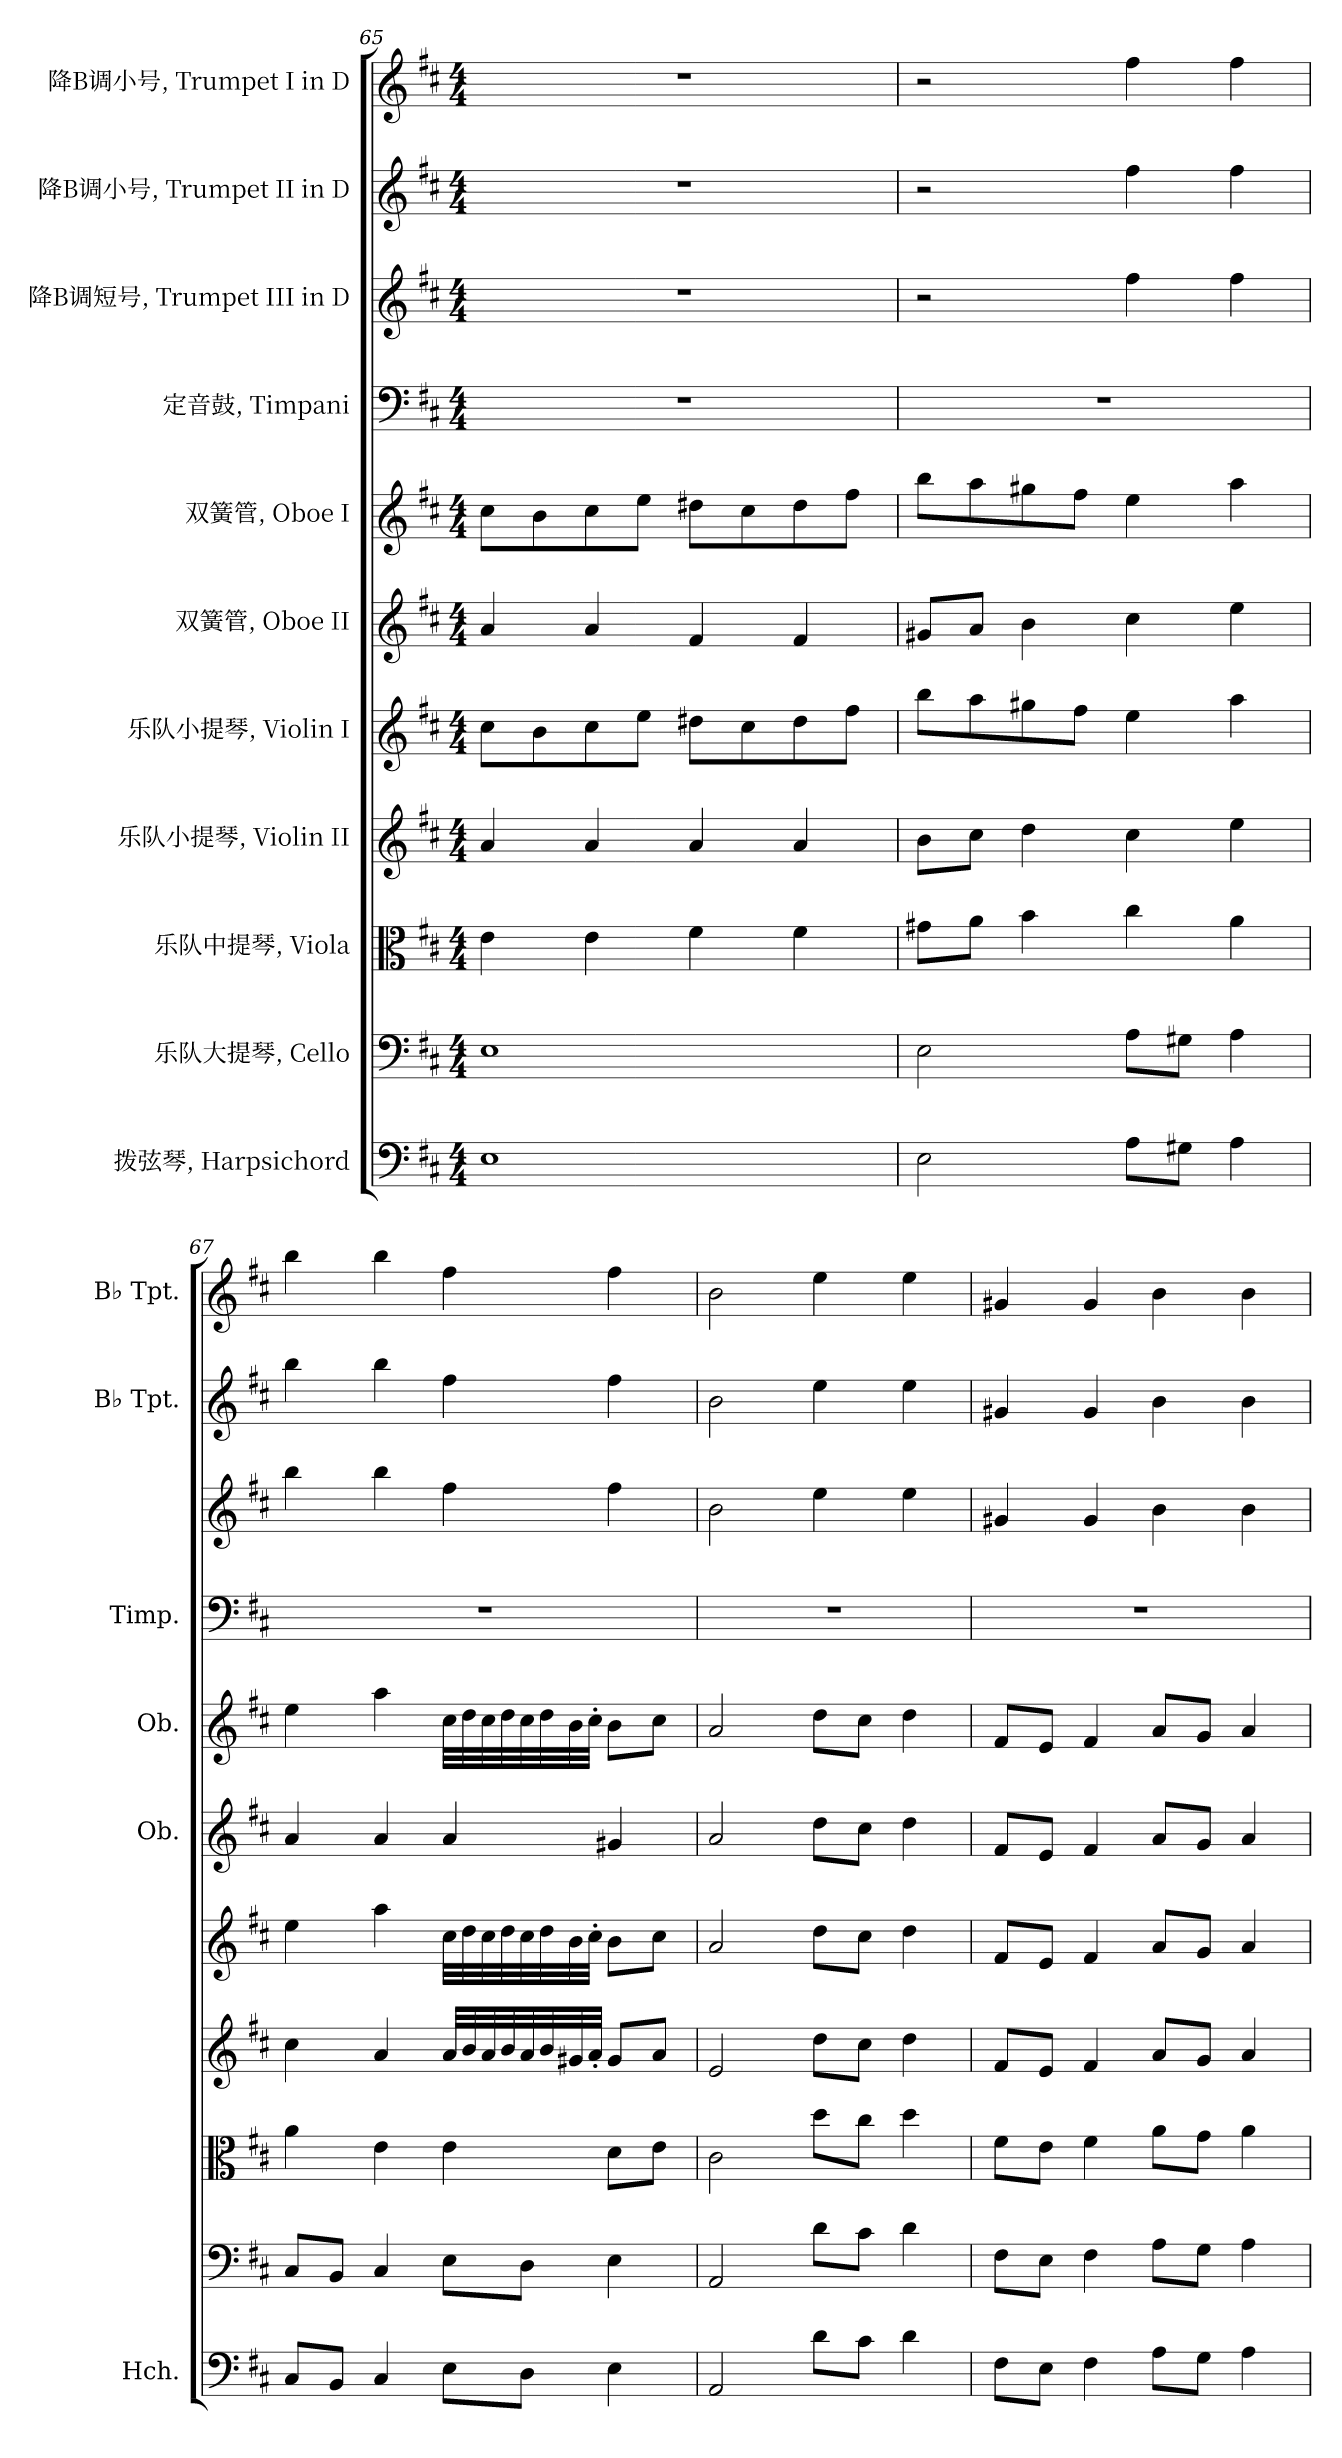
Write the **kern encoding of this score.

**kern	**kern	**kern	**kern	**kern	**kern	**kern	**kern	**kern	**kern	**kern
*part11	*part10	*part9	*part8	*part7	*part6	*part5	*part4	*part3	*part2	*part1
*staff11	*staff10	*staff9	*staff8	*staff7	*staff6	*staff5	*staff4	*staff3	*staff2	*staff1
*I"拨弦琴, Harpsichord	*I"乐队大提琴, Cello	*I"乐队中提琴, Viola	*I"乐队小提琴, Violin II	*I"乐队小提琴, Violin I	*I"双簧管, Oboe II	*I"双簧管, Oboe I	*I"定音鼓, Timpani	*I"降B调短号, Trumpet III in D	*I"降B调小号, Trumpet II in D	*I"降B调小号, Trumpet I in D
*I'Hch.	*	*	*	*	*I'Ob.	*I'Ob.	*I'Timp.	*	*I'B♭ Tpt.	*I'B♭ Tpt.
!!LO:PB:g=z
*clefF4	*clefF4	*clefC3	*clefG2	*clefG2	*clefG2	*clefG2	*clefF4	*clefG2	*clefG2	*clefG2
*	*	*	*	*	*	*	*	*ITrd1c2	*ITrd1c2	*ITrd1c2
*k[f#c#]	*k[f#c#]	*k[f#c#]	*k[f#c#]	*k[f#c#]	*k[f#c#]	*k[f#c#]	*k[f#c#]	*k[]	*k[]	*k[]
*M4/4	*M4/4	*M4/4	*M4/4	*M4/4	*M4/4	*M4/4	*M4/4	*M4/4	*M4/4	*M4/4
=65	=65	=65	=65	=65	=65	=65	=65	=65	=65	=65
1E	1E	4e\	4a/	8cc#\L	4a/	8cc#\L	1r	1r	1r	1r
.	.	.	.	8b\	.	8b\	.	.	.	.
.	.	4e\	4a/	8cc#\	4a/	8cc#\	.	.	.	.
.	.	.	.	8ee\J	.	8ee\J	.	.	.	.
.	.	4f#\	4a/	8dd#X\L	4f#/	8dd#X\L	.	.	.	.
.	.	.	.	8cc#\	.	8cc#\	.	.	.	.
.	.	4f#\	4a/	8dd#\	4f#/	8dd#\	.	.	.	.
.	.	.	.	8ff#\J	.	8ff#\J	.	.	.	.
=66	=66	=66	=66	=66	=66	=66	=66	=66	=66	=66
2E\	2E\	8g#X\L	8b\L	8bb\L	8g#X/L	8bb\L	1r	2r	2r	2r
.	.	8a\J	8cc#\J	8aa\	8a/J	8aa\	.	.	.	.
.	.	4b\	4dd\	8gg#X\	4b\	8gg#X\	.	.	.	.
.	.	.	.	8ff#\J	.	8ff#\J	.	.	.	.
8A\L	8A\L	4cc#\	4cc#\	4ee\	4cc#\	4ee\	.	4ee\	4ee\	4ee\
8G#X\J	8G#X\J	.	.	.	.	.	.	.	.	.
4A\	4A\	4a\	4ee\	4aa\	4ee\	4aa\	.	4ee\	4ee\	4ee\
=67	=67	=67	=67	=67	=67	=67	=67	=67	=67	=67
8C#/L	8C#/L	4a\	4cc#\	4ee\	4a/	4ee\	1r	4aa\	4aa\	4aa\
8BB/J	8BB/J	.	.	.	.	.	.	.	.	.
4C#/	4C#/	4e\	4a/	4aa\	4a/	4aa\	.	4aa\	4aa\	4aa\
8E\L	8E\L	4e\	32a/LLL	32cc#\LLL	4a/	32cc#\LLL	.	4ee\	4ee\	4ee\
.	.	.	32b/	32dd\	.	32dd\	.	.	.	.
.	.	.	32a/	32cc#\	.	32cc#\	.	.	.	.
.	.	.	32b/	32dd\	.	32dd\	.	.	.	.
8D\J	8D\J	.	32a/	32cc#\	.	32cc#\	.	.	.	.
.	.	.	32b/	32dd\	.	32dd\	.	.	.	.
.	.	.	32g#X/	32b\	.	32b\	.	.	.	.
.	.	.	32a'/JJJ	32cc#'\JJJ	.	32cc#'\JJJ	.	.	.	.
4E\	4E\	8d\L	8g#/L	8b\L	4g#X/	8b\L	.	4ee\	4ee\	4ee\
.	.	8e\J	8a/J	8cc#\J	.	8cc#\J	.	.	.	.
=68	=68	=68	=68	=68	=68	=68	=68	=68	=68	=68
2AA/	2AA/	2c#\	2e/	2a/	2a/	2a/	1r	2a\	2a\	2a\
8d\L	8d\L	8dd\L	8dd\L	8dd\L	8dd\L	8dd\L	.	4dd\	4dd\	4dd\
8c#\J	8c#\J	8cc#\J	8cc#\J	8cc#\J	8cc#\J	8cc#\J	.	.	.	.
4d\	4d\	4dd\	4dd\	4dd\	4dd\	4dd\	.	4dd\	4dd\	4dd\
!!LO:PB:g=z
=69	=69	=69	=69	=69	=69	=69	=69	=69	=69	=69
8F#\L	8F#\L	8f#\L	8f#/L	8f#/L	8f#/L	8f#/L	1r	4f#X/	4f#X/	4f#X/
8E\J	8E\J	8e\J	8e/J	8e/J	8e/J	8e/J	.	.	.	.
4F#\	4F#\	4f#\	4f#/	4f#/	4f#/	4f#/	.	4f#/	4f#/	4f#/
8A\L	8A\L	8a\L	8a/L	8a/L	8a/L	8a/L	.	4a\	4a\	4a\
8G\J	8G\J	8g\J	8g/J	8g/J	8g/J	8g/J	.	.	.	.
4A\	4A\	4a\	4a/	4a/	4a/	4a/	.	4a\	4a\	4a\
=	=	=	=	=	=	=	=	=	=	=
*-	*-	*-	*-	*-	*-	*-	*-	*-	*-	*-
